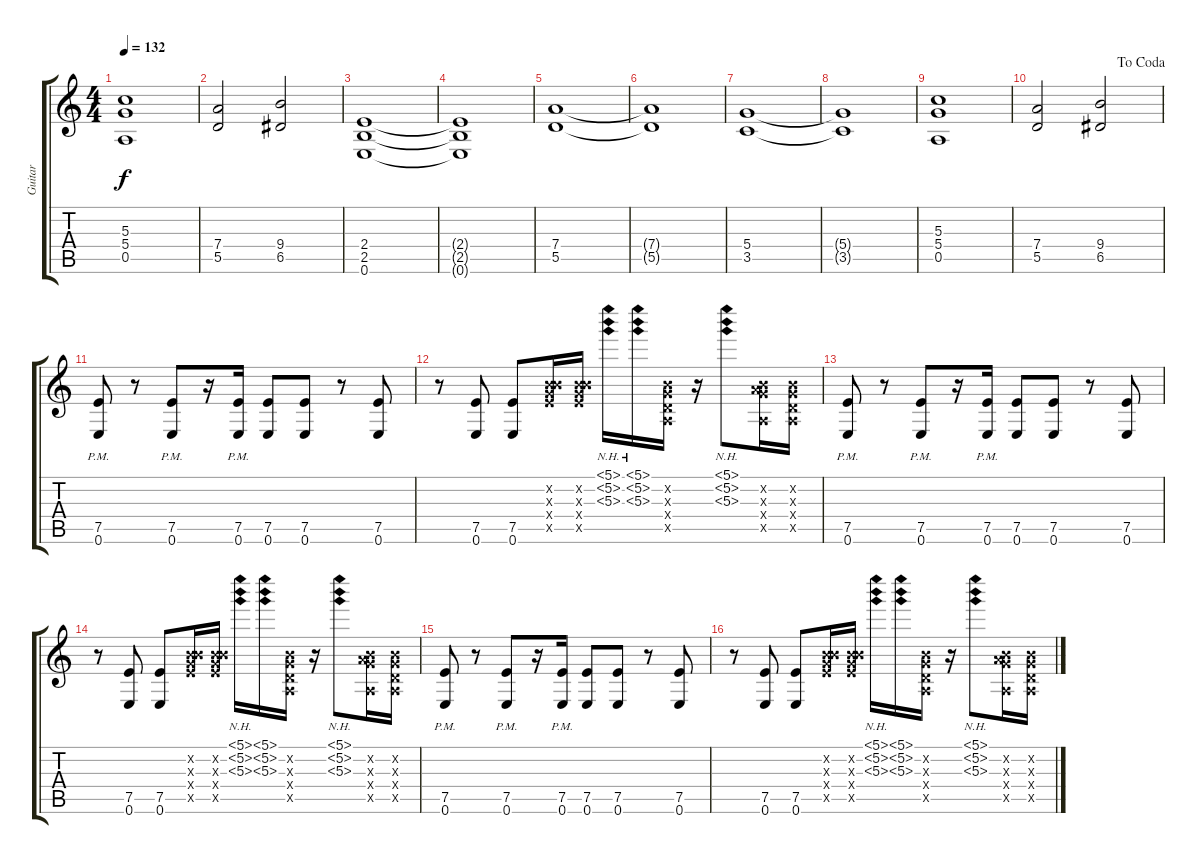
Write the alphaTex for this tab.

\track ("Guitar" "Guitar") {instrument distortionguitar}
\staff {score tabs}
\tuning (E4 B3 G3 D3 A2 E2) {hide}
\ts (4 4)
\tempo 132
\clef g2
\ks c
(5.3 5.4 0.5).1{dy f} |
(7.4 5.5).2 (9.4 6.5).2 |
(2.4 2.5 0.6).1 |
(2.4{t} 2.5{t} 0.6{t}).1 |
(7.4 5.5).1 |
(7.4{t} 5.5{t}).1 |
(5.4 3.5).1 |
(5.4{t} 3.5{t}).1 |
(5.3 5.4 0.5).1 |
\jump dacoda
(7.4 5.5).2 (9.4 6.5).2 |
(7.5 0.6{pm}).8 r.8 (7.5 0.6{pm}).8 r.16 (7.5 0.6{pm}).16 (7.5 0.6).8 (7.5 0.6).8 r.8 (7.5 0.6).8 |
r.8 (7.5 0.6).8 (7.5 0.6).8 (0.2{x} 0.3{x} 9.4{x} 7.5{x}).16 (0.2{x} 0.3{x} 9.4{x} 7.5{x}).16 (5.1{nh} 5.2{nh} 5.3{nh}).16 (5.1{nh} 5.2{nh} 5.3{nh}).16 (0.2{x} 0.3{x} 0.4{x} 0.5{x}).16 r.16 (5.1{nh} 5.2{nh} 5.3{nh}).8 (0.2{x} 0.3{x} 7.4{x} 0.5{x}).16 (0.2{x} 0.3{x} 0.4{x} 0.5{x}).16 |
(7.5 0.6{pm}).8 r.8 (7.5 0.6{pm}).8 r.16 (7.5 0.6{pm}).16 (7.5 0.6).8 (7.5 0.6).8 r.8 (7.5 0.6).8 |
r.8 (7.5 0.6).8 (7.5 0.6).8 (0.2{x} 0.3{x} 9.4{x} 7.5{x}).16 (0.2{x} 0.3{x} 9.4{x} 7.5{x}).16 (5.1{nh} 5.2{nh} 5.3{nh}).16 (5.1{nh} 5.2{nh} 5.3{nh}).16 (0.2{x} 0.3{x} 0.4{x} 0.5{x}).16 r.16 (5.1{nh} 5.2{nh} 5.3{nh}).8 (0.2{x} 0.3{x} 7.4{x} 0.5{x}).16 (0.2{x} 0.3{x} 0.4{x} 0.5{x}).16 |
(7.5 0.6{pm}).8 r.8 (7.5 0.6{pm}).8 r.16 (7.5 0.6{pm}).16 (7.5 0.6).8 (7.5 0.6).8 r.8 (7.5 0.6).8 |
r.8 (7.5 0.6).8 (7.5 0.6).8 (0.2{x} 0.3{x} 9.4{x} 7.5{x}).16 (0.2{x} 0.3{x} 9.4{x} 7.5{x}).16 (5.1{nh} 5.2{nh} 5.3{nh}).16 (5.1{nh} 5.2{nh} 5.3{nh}).16 (0.2{x} 0.3{x} 0.4{x} 0.5{x}).16 r.16 (5.1{nh} 5.2{nh} 5.3{nh}).8 (0.2{x} 0.3{x} 7.4{x} 0.5{x}).16 (0.2{x} 0.3{x} 0.4{x} 0.5{x}).16
